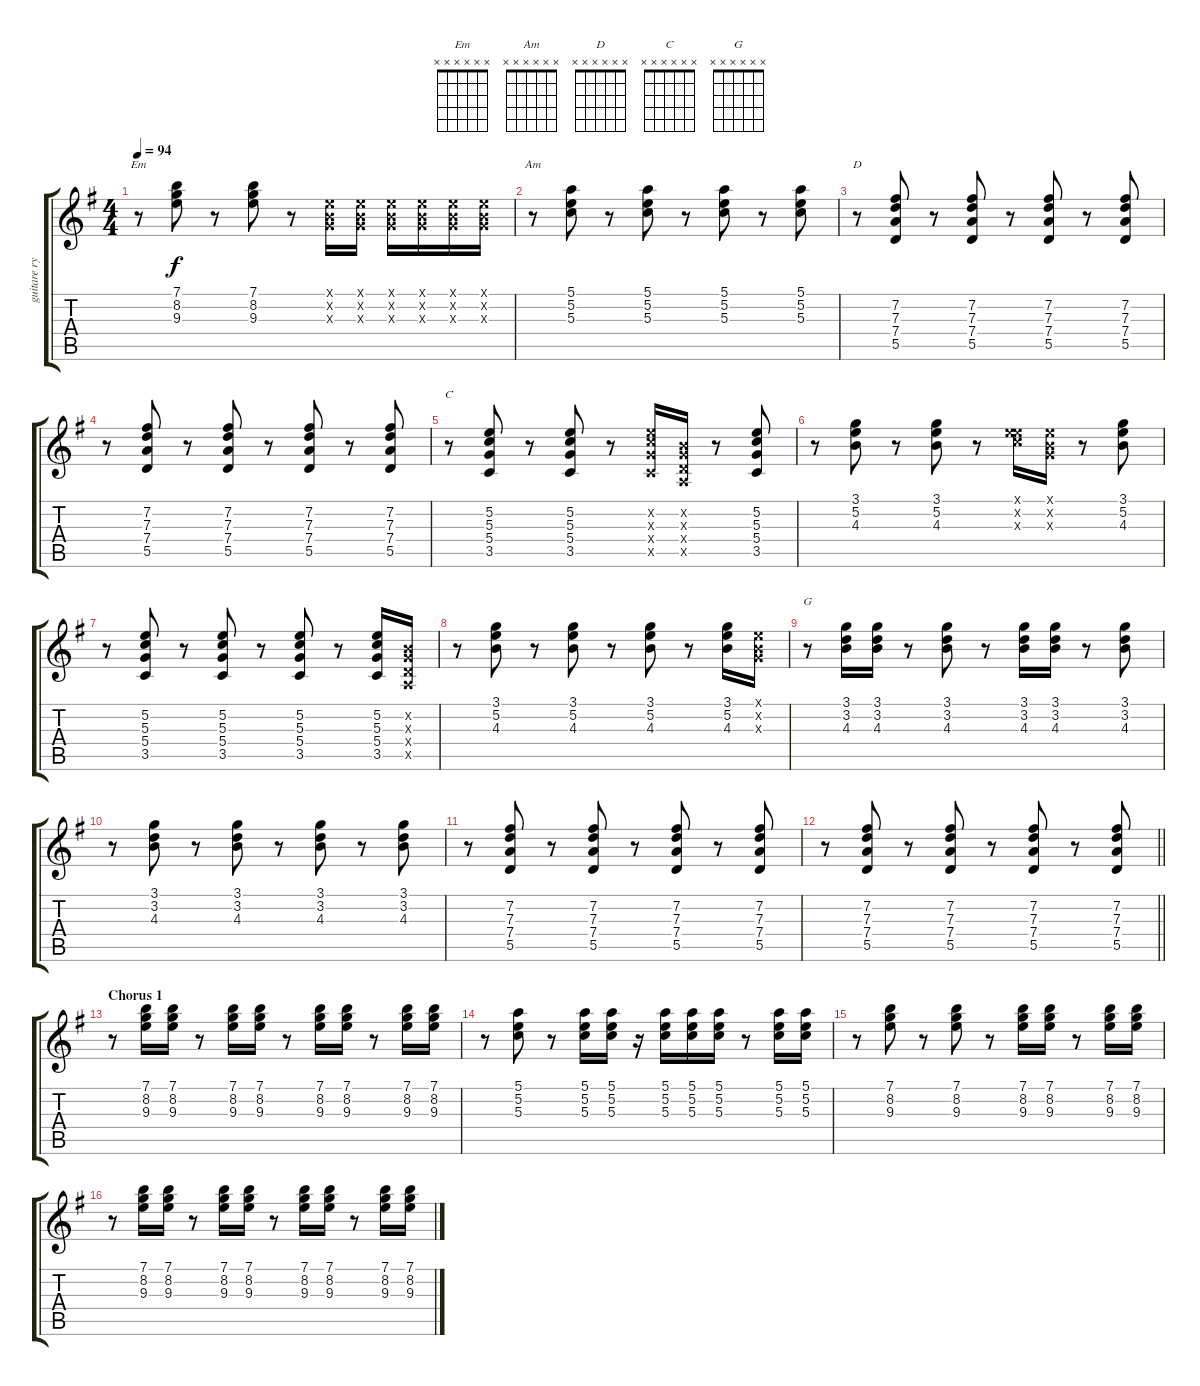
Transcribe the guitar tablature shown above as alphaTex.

\track ("guitare rythmique" "guitare ry") {instrument electricguitarclean}
\staff {score tabs}
\tuning (E4 B3 G3 D3 A2 E2) {hide}
\chord ("Em" x x x x x x)
\chord ("Am" x x x x x x)
\chord ("D" x x x x x x)
\chord ("C" x x x x x x)
\chord ("G" x x x x x x)
\ts (4 4)
\tempo 94
\clef g2
\ks eminor
r.8{ch "Em" dy f} (7.1 8.2 9.3).8 r.8 (7.1 8.2 9.3).8 r.8 (0.1{x} 0.2{x} 0.3{x}).16 (0.1{x} 0.2{x} 0.3{x}).16 (0.1{x} 0.2{x} 0.3{x}).16 (0.1{x} 0.2{x} 0.3{x}).16 (0.1{x} 0.2{x} 0.3{x}).16 (0.1{x} 0.2{x} 0.3{x}).16 |
r.8{ch "Am"} (5.1 5.2 5.3).8 r.8 (5.1 5.2 5.3).8 r.8 (5.1 5.2 5.3).8 r.8 (5.1 5.2 5.3).8 |
r.8{ch "D"} (7.2 7.3 7.4 5.5).8 r.8 (7.2 7.3 7.4 5.5).8 r.8 (7.2 7.3 7.4 5.5).8 r.8 (7.2 7.3 7.4 5.5).8 |
r.8 (7.2 7.3 7.4 5.5).8 r.8 (7.2 7.3 7.4 5.5).8 r.8 (7.2 7.3 7.4 5.5).8 r.8 (7.2 7.3 7.4 5.5).8 |
r.8{ch "C"} (5.2 5.3 5.4 3.5).8 r.8 (5.2 5.3 5.4 3.5).8 r.8 (5.2{x} 5.3{x} 5.4{x} 3.5{x}).16 (0.2{x} 0.3{x} 0.4{x} 0.5{x}).16 r.8 (5.2 5.3 5.4 3.5).8 |
r.8 (3.1 5.2 4.3).8 r.8 (3.1 5.2 4.3).8 r.8 (0.1{x} 5.2{x} 5.3{x}).16 (0.1{x} 0.2{x} 0.3{x}).16 r.8 (3.1 5.2 4.3).8 |
r.8 (5.2 5.3 5.4 3.5).8 r.8 (5.2 5.3 5.4 3.5).8 r.8 (5.2 5.3 5.4 3.5).8 r.8 (5.2 5.3 5.4 3.5).16 (0.2{x} 0.3{x} 0.4{x} 0.5{x}).16 |
r.8 (3.1 5.2 4.3).8 r.8 (3.1 5.2 4.3).8 r.8 (3.1 5.2 4.3).8 r.8 (3.1 5.2 4.3).16 (0.1{x} 0.2{x} 0.3{x}).16 |
r.8{ch "G"} (3.1 3.2 4.3).16 (3.1 3.2 4.3).16 r.8 (3.1 3.2 4.3).8 r.8 (3.1 3.2 4.3).16 (3.1 3.2 4.3).16 r.8 (3.1 3.2 4.3).8 |
r.8 (3.1 3.2 4.3).8 r.8 (3.1 3.2 4.3).8 r.8 (3.1 3.2 4.3).8 r.8 (3.1 3.2 4.3).8 |
r.8 (7.2 7.3 7.4 5.5).8 r.8 (7.2 7.3 7.4 5.5).8 r.8 (7.2 7.3 7.4 5.5).8 r.8 (7.2 7.3 7.4 5.5).8 |
\barLineRight lightlight
r.8 (7.2 7.3 7.4 5.5).8 r.8 (7.2 7.3 7.4 5.5).8 r.8 (7.2 7.3 7.4 5.5).8 r.8 (7.2 7.3 7.4 5.5).8 |
\section ("" "Chorus 1")
r.8 (7.1 8.2 9.3).16 (7.1 8.2 9.3).16 r.8 (7.1 8.2 9.3).16 (7.1 8.2 9.3).16 r.8 (7.1 8.2 9.3).16 (7.1 8.2 9.3).16 r.8 (7.1 8.2 9.3).16 (7.1 8.2 9.3).16 |
r.8 (5.1 5.2 5.3).8 r.8 (5.1 5.2 5.3).16 (5.1 5.2 5.3).16 r.16 (5.1 5.2 5.3).16 (5.1 5.2 5.3).16 (5.1 5.2 5.3).16 r.8 (5.1 5.2 5.3).16 (5.1 5.2 5.3).16 |
r.8 (7.1 8.2 9.3).8 r.8 (7.1 8.2 9.3).8 r.8 (7.1 8.2 9.3).16 (7.1 8.2 9.3).16 r.8 (7.1 8.2 9.3).16 (7.1 8.2 9.3).16 |
r.8 (7.1 8.2 9.3).16 (7.1 8.2 9.3).16 r.8 (7.1 8.2 9.3).16 (7.1 8.2 9.3).16 r.8 (7.1 8.2 9.3).16 (7.1 8.2 9.3).16 r.8 (7.1 8.2 9.3).16 (7.1 8.2 9.3).16
